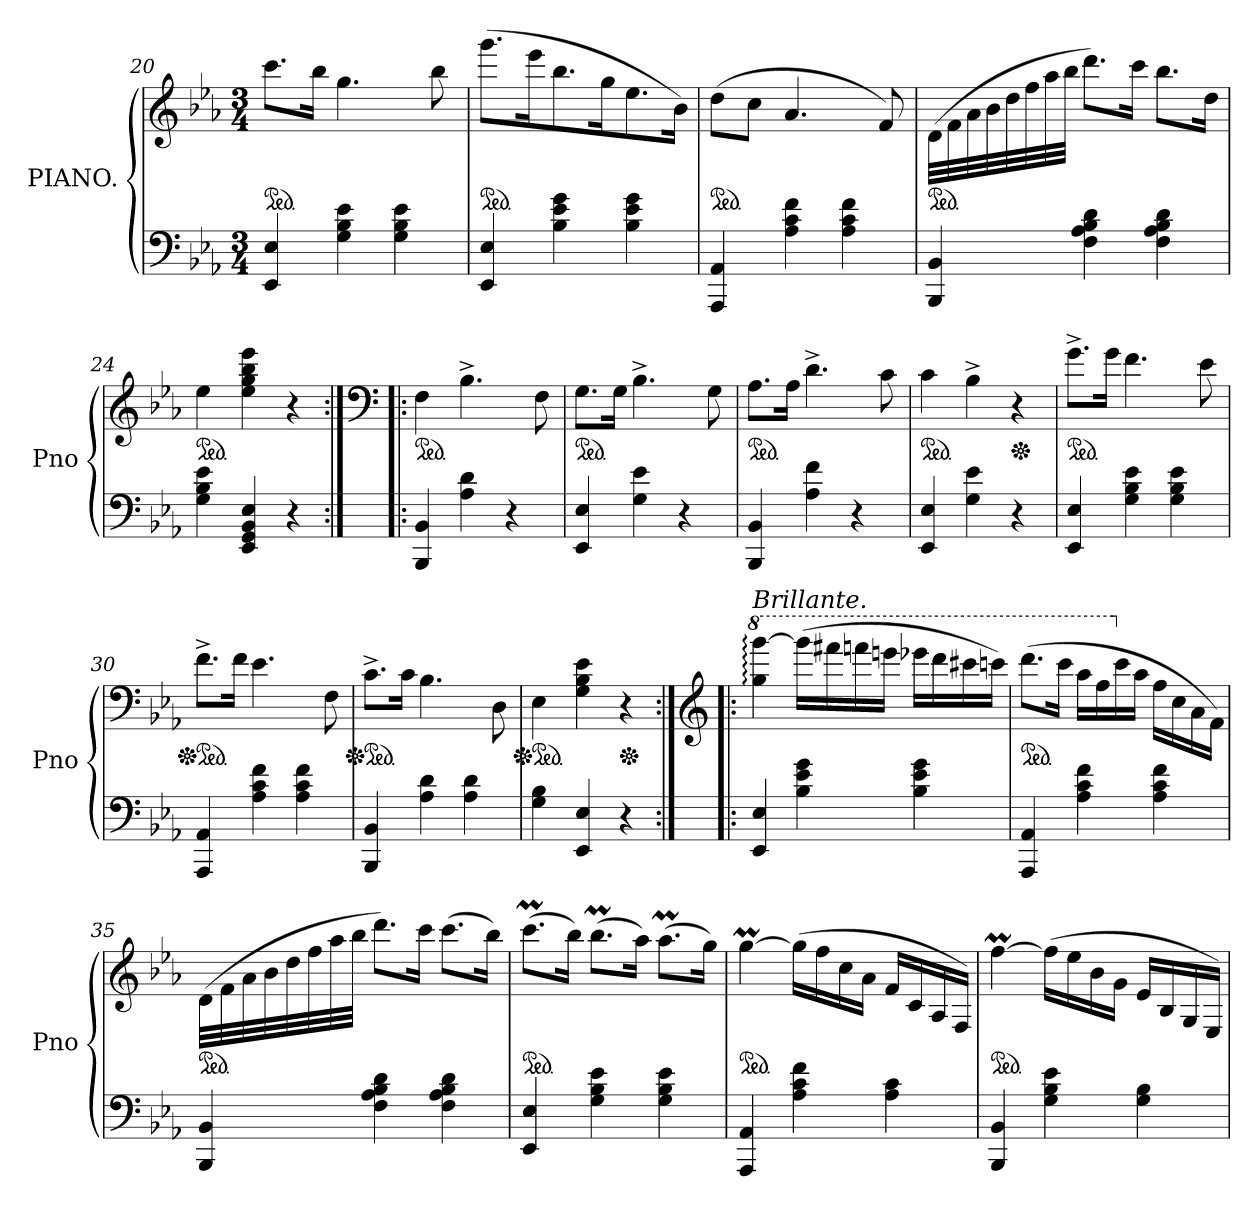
**kern	**kern
*part1	*part1
*staff2	*staff1
*I"PIANO.	*
*I'Pno	*
*clefF4	*clefG2
*k[b-e-a-]	*k[b-e-a-]
*E-:	*E-:
*M3/4	*M3/4
*	*ped
=20	=20
4EE-/ 4E-/	8.ccc\L
.	16bb-\Jk
4G\ 4B-\ 4e-\	4.gg\
4G\ 4B-\ 4e-\	.
.	8bb-\
=21	=21
!	!LO:N:vis=8
*	*ped
4EE-/ 4E-/	(8.ggg\L
.	16eee-\K
4B-\ 4e-\ 4g\	8.bb-\
.	16gg\K
4B-\ 4e-\ 4g\	8.ee-\
.	16b-\Jk)
=22	=22
*	*ped
4AAA-/ 4AA-/	(8dd\L
.	8cc\J
4A-\ 4c\ 4f\	4.a-/
4A-\ 4c\ 4f\	.
.	8f/)
=23	=23
*	*ped
4BBB-/ 4BB-/	(32d\LLL
.	32f\
.	32a-\
.	32b-\
.	32dd\
.	32ff\
.	32aa-\
.	32bb-\JJJ
4F\ 4A-\ 4B-\ 4d\	8.ddd\L)
.	16ccc\Jk
4F\ 4A-\ 4B-\ 4d\	8.bb-\L
.	16dd\Jk
=24	=24
*	*ped
4G\ 4B-\ 4e-\	4ee-\
4EE-/ 4GG/ 4BB-/ 4E-/	4ee-\ 4gg\ 4bb-\ 4eee-\
4r	4r
=25:|!|:	=25:|!|:
*	*clefF4
*	*ped
4BBB-/ 4BB-/	4F\
4A-\ 4d\	4.B-^\
4r	.
.	8F\
=26	=26
*	*ped
4EE-/ 4E-/	8.G\L
.	16G\Jk
4G\ 4e-\	4.B-^\
4r	.
.	8G\
=27	=27
*	*ped
4BBB-/ 4BB-/	8.A-\L
.	16A-\Jk
4A-\ 4f\	4.d^\
4r	.
.	8c\
=28	=28
*	*ped
4EE-/ 4E-/	4c\
4G\ 4e-\	4B-^\
*	*Xped
4r	4r
=29	=29
*	*ped
4EE-/ 4E-/	8.g^\L
.	16g\Jk
4G\ 4B-\ 4e-\	4.f\
4G\ 4B-\ 4e-\	.
.	8e-\
=30	=30
*	*Xped
*	*ped
4AAA-/ 4AA-/	8.f^\L
.	16f\Jk
4A-\ 4c\ 4f\	4.e-\
4A-\ 4c\ 4f\	.
.	8F\
=31	=31
*	*Xped
*	*ped
4BBB-/ 4BB-/	8.c^\L
.	16c\Jk
4A-\ 4d\	4.B-\
4A-\ 4d\	.
.	8D\
=32	=32
*	*Xped
*	*ped
4G\ 4B-\	4E-\
4EE-/ 4E-/	4G\ 4B-\ 4e-\
*	*Xped
4r	4r
=33:|!|:	=33:|!|:
*	*clefG2
*	*8va
!	!LO:TX:a:i:t=Brillante.
4EE-/ 4E-/	4ggg:\ [4gggg:\
4B-\ 4e-\ 4g\	(16gggg\LL]
.	16ffff#X\
.	16ffffn\
.	16eeeen\JJ
4B-\ 4e-\ 4g\	16eeee-X\LL
.	16dddd\
.	16cccc#X\
.	16ccccn\JJ)
=34	=34
*	*ped
4AAA-/ 4AA-/	(8.dddd\L
.	16cccc\Jk
4A-\ 4c\ 4f\	16aaa-\LL
.	16fff\
*	*X8va
.	16ccc\
.	16aa-\JJ
4A-\ 4c\ 4f\	16ff\LL
.	16cc\
.	16a-\
.	16f\JJ)
=35	=35
*	*ped
4BBB-/ 4BB-/	(32d\LLL
.	32f\
.	32a-\
.	32b-\
.	32dd\
.	32ff\
.	32aa-\
.	32bb-\JJJ
4F\ 4A-\ 4B-\ 4d\	8.ddd\L)
.	16ccc\Jk
4F\ 4A-\ 4B-\ 4d\	(8.ccc\L
.	16bb-\Jk)
=36	=36
*	*ped
4EE-/ 4E-/	(8.cccM\L
.	16bb-\Jk)
4G\ 4B-\ 4e-\	(8.bb-M\L
.	16aa-\Jk)
4G\ 4B-\ 4e-\	(8.aa-M\L
.	16gg\Jk)
=37	=37
*	*ped
4AAA-/ 4AA-/	[4ggm\
4A-\ 4c\ 4f\	(16gg\LL]
.	16ff\
.	16cc\
.	16a-\JJ
4A-\ 4c\	16f/LL
.	16c/
.	16A-/
.	16F/JJ)
=38	=38
*	*ped
4BBB-/ 4BB-/	[4ffM\
4G\ 4B-\ 4e-\	(16ff\LL]
.	16ee-\
.	16b-\
.	16g\JJ
4G\ 4B-\	16e-/LL
.	16B-/
.	16G/
.	16E-/JJ)
=	=
*-	*-
